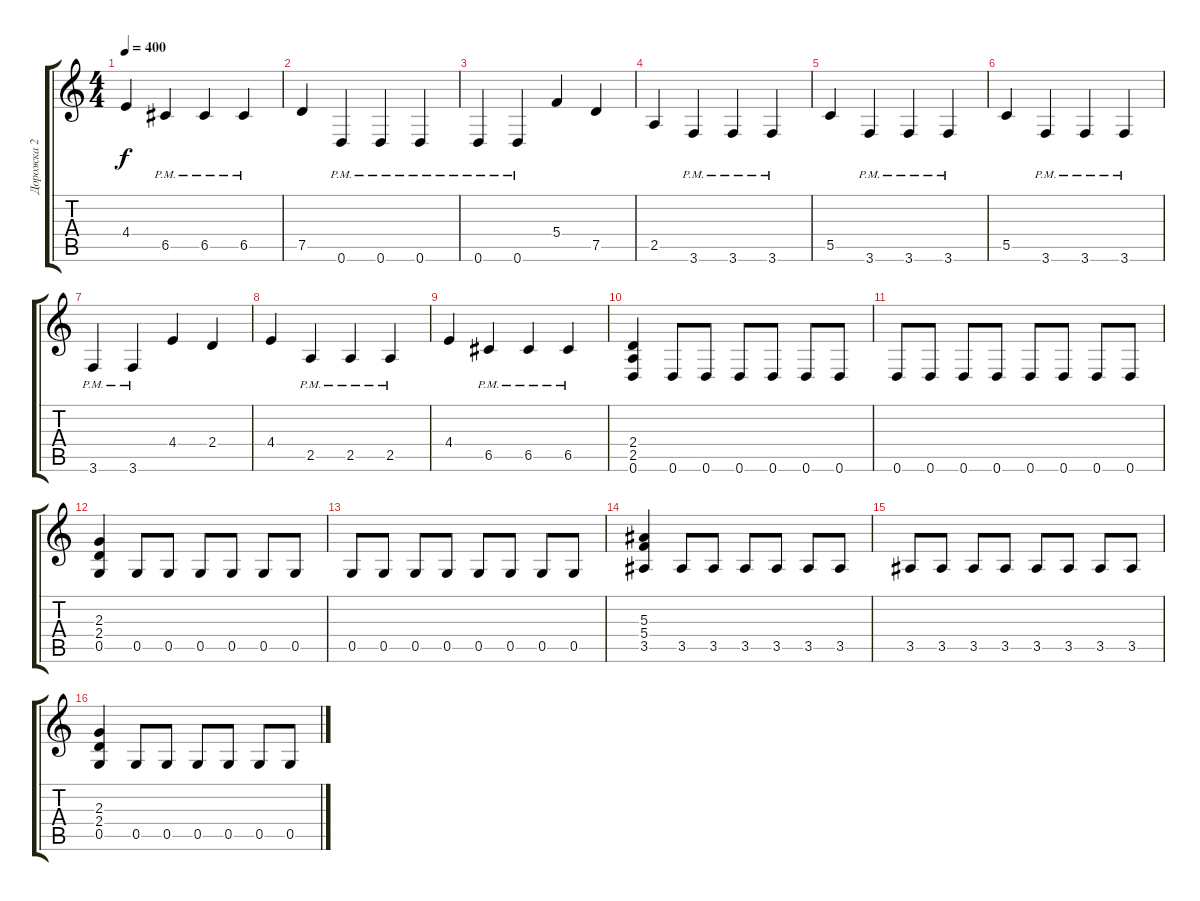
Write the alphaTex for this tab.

\track ("Дорожка 2" "Дорожка 2") {instrument overdrivenguitar}
\staff {score tabs}
\tuning (D4 A3 F3 C3 G2 D2) {hide}
\ts (4 4)
\tempo 400
\clef g2
\ks c
4.4.4{dy f} 6.5{pm}.4 6.5{pm}.4 6.5{pm}.4 |
7.5.4 0.6{pm}.4 0.6{pm}.4 0.6{pm}.4 |
0.6{pm}.4 0.6{pm}.4 5.4.4 7.5.4 |
2.5.4 3.6{pm}.4 3.6{pm}.4 3.6{pm}.4 |
5.5.4 3.6{pm}.4 3.6{pm}.4 3.6{pm}.4 |
5.5.4 3.6{pm}.4 3.6{pm}.4 3.6{pm}.4 |
3.6{pm}.4 3.6{pm}.4 4.4.4 2.4.4 |
4.4.4 2.5{pm}.4 2.5{pm}.4 2.5{pm}.4 |
4.4.4 6.5{pm}.4 6.5{pm}.4 6.5{pm}.4 |
(2.4 2.5 0.6).4 0.6.8 0.6.8 0.6.8 0.6.8 0.6.8 0.6.8 |
0.6.8 0.6.8 0.6.8 0.6.8 0.6.8 0.6.8 0.6.8 0.6.8 |
(2.3 2.4 0.5).4 0.5.8 0.5.8 0.5.8 0.5.8 0.5.8 0.5.8 |
0.5.8 0.5.8 0.5.8 0.5.8 0.5.8 0.5.8 0.5.8 0.5.8 |
(5.3 5.4 3.5).4 3.5.8 3.5.8 3.5.8 3.5.8 3.5.8 3.5.8 |
3.5.8 3.5.8 3.5.8 3.5.8 3.5.8 3.5.8 3.5.8 3.5.8 |
(2.3 2.4 0.5).4 0.5.8 0.5.8 0.5.8 0.5.8 0.5.8 0.5.8
